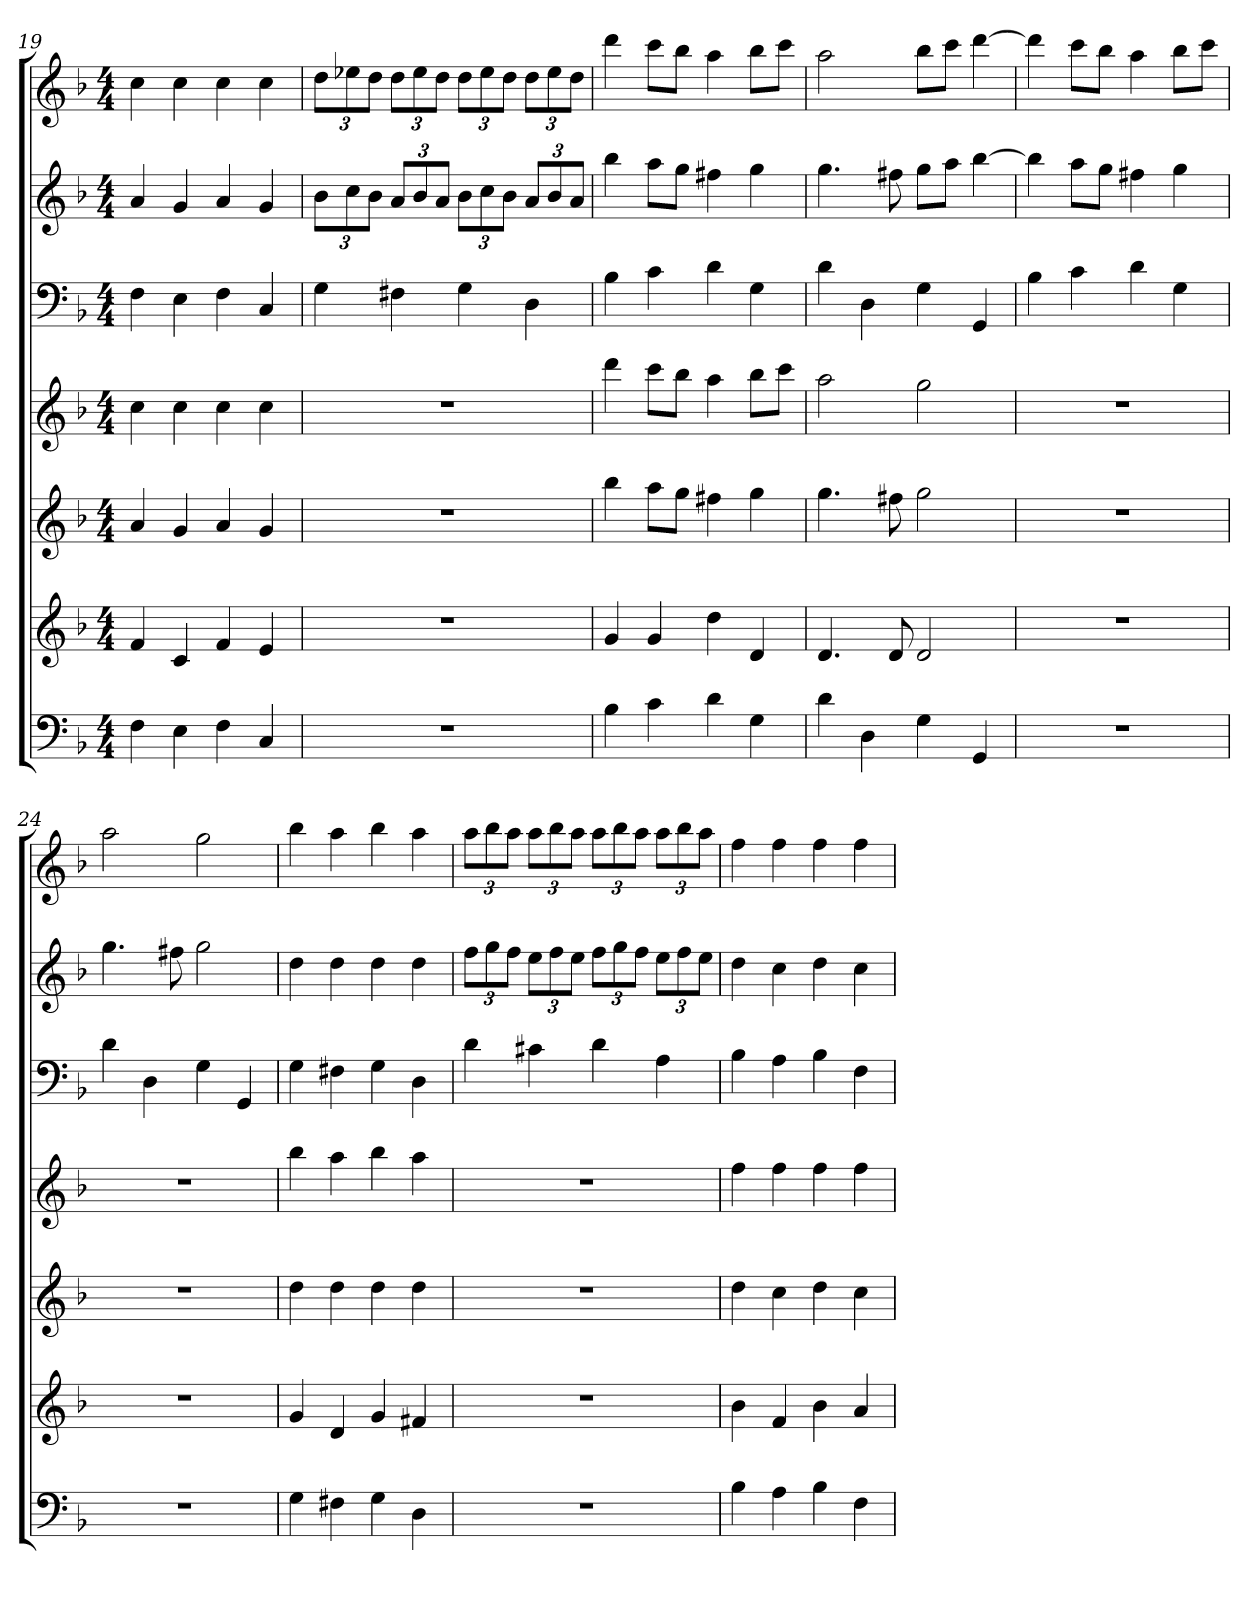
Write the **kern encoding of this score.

**kern	**kern	**kern	**kern	**kern	**kern	**kern
*part7	*part6	*part5	*part4	*part3	*part2	*part1
*staff7	*staff6	*staff5	*staff4	*staff3	*staff2	*staff1
*k[b-]	*k[b-]	*k[b-]	*k[b-]	*k[b-]	*k[b-]	*k[b-]
*F:	*F:	*F:	*F:	*F:	*F:	*F:
*M4/4	*M4/4	*M4/4	*M4/4	*M4/4	*M4/4	*M4/4
=19	=19	=19	=19	=19	=19	=19
4F	4f	4a	4cc	4F	4a	4cc
4E	4c	4g	4cc	4E	4g	4cc
4F	4f	4a	4cc	4F	4a	4cc
4C	4e	4g	4cc	4C	4g	4cc
=20	=20	=20	=20	=20	=20	=20
1r	1r	1r	1r	4G	12b-L	12ddL
.	.	.	.	.	12cc	12ee-X
.	.	.	.	.	12b-J	12ddJ
.	.	.	.	4F#X	12aL	12ddL
.	.	.	.	.	12b-	12ee-
.	.	.	.	.	12aJ	12ddJ
.	.	.	.	4G	12b-L	12ddL
.	.	.	.	.	12cc	12ee-
.	.	.	.	.	12b-J	12ddJ
.	.	.	.	4D	12aL	12ddL
.	.	.	.	.	12b-	12ee-
.	.	.	.	.	12aJ	12ddJ
=21	=21	=21	=21	=21	=21	=21
4B-	4g	4bb-	4ddd	4B-	4bb-	4ddd
4c	4g	8aaL	8cccL	4c	8aaL	8cccL
.	.	8ggJ	8bb-J	.	8ggJ	8bb-J
4d	4dd	4ff#X	4aa	4d	4ff#X	4aa
4G	4d	4gg	8bb-L	4G	4gg	8bb-L
.	.	.	8cccJ	.	.	8cccJ
=22	=22	=22	=22	=22	=22	=22
4d	4.d	4.gg	2aa	4d	4.gg	2aa
4D	.	.	.	4D	.	.
.	8d	8ff#X	.	.	8ff#X	.
4G	2d	2gg	2gg	4G	8ggL	8bb-L
.	.	.	.	.	8aaJ	8cccJ
4GG	.	.	.	4GG	[4bb-	[4ddd
=23	=23	=23	=23	=23	=23	=23
1r	1r	1r	1r	4B-	4bb-]	4ddd]
.	.	.	.	4c	8aaL	8cccL
.	.	.	.	.	8ggJ	8bb-J
.	.	.	.	4d	4ff#X	4aa
.	.	.	.	4G	4gg	8bb-L
.	.	.	.	.	.	8cccJ
=24	=24	=24	=24	=24	=24	=24
1r	1r	1r	1r	4d	4.gg	2aa
.	.	.	.	4D	.	.
.	.	.	.	.	8ff#X	.
.	.	.	.	4G	2gg	2gg
.	.	.	.	4GG	.	.
=25	=25	=25	=25	=25	=25	=25
4G	4g	4dd	4bb-	4G	4dd	4bb-
4F#X	4d	4dd	4aa	4F#X	4dd	4aa
4G	4g	4dd	4bb-	4G	4dd	4bb-
4D	4f#X	4dd	4aa	4D	4dd	4aa
=26	=26	=26	=26	=26	=26	=26
1r	1r	1r	1r	4d	12ffL	12aaL
.	.	.	.	.	12gg	12bb-
.	.	.	.	.	12ffJ	12aaJ
.	.	.	.	4c#X	12eeL	12aaL
.	.	.	.	.	12ff	12bb-
.	.	.	.	.	12eeJ	12aaJ
.	.	.	.	4d	12ffL	12aaL
.	.	.	.	.	12gg	12bb-
.	.	.	.	.	12ffJ	12aaJ
.	.	.	.	4A	12eeL	12aaL
.	.	.	.	.	12ff	12bb-
.	.	.	.	.	12eeJ	12aaJ
=27	=27	=27	=27	=27	=27	=27
4B-	4b-	4dd	4ff	4B-	4dd	4ff
4A	4f	4cc	4ff	4A	4cc	4ff
4B-	4b-	4dd	4ff	4B-	4dd	4ff
4F	4a	4cc	4ff	4F	4cc	4ff
=	=	=	=	=	=	=
*-	*-	*-	*-	*-	*-	*-
